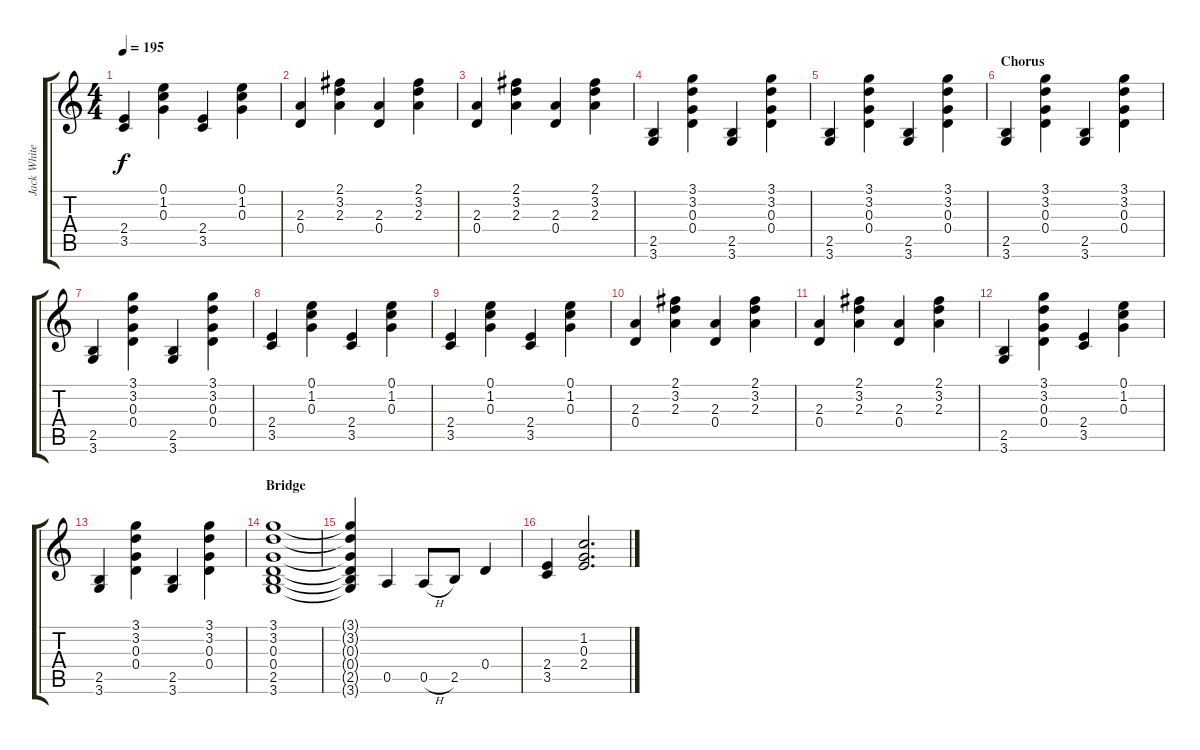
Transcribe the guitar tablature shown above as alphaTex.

\track ("Jack White" "Jack White") {instrument acousticguitarsteel}
\staff {score tabs}
\tuning (E4 B3 G3 D3 A2 E2) {hide}
\ts (4 4)
\tempo 195
\clef g2
\ks c
(2.4 3.5).4{dy f} (0.1 1.2 0.3).4 (2.4 3.5).4 (0.1 1.2 0.3).4 |
(2.3 0.4).4 (2.1 3.2 2.3).4 (2.3 0.4).4 (2.1 3.2 2.3).4 |
(2.3 0.4).4 (2.1 3.2 2.3).4 (2.3 0.4).4 (2.1 3.2 2.3).4 |
(2.5 3.6).4 (3.1 3.2 0.3 0.4).4 (2.5 3.6).4 (3.1 3.2 0.3 0.4).4 |
(2.5 3.6).4 (3.1 3.2 0.3 0.4).4 (2.5 3.6).4 (3.1 3.2 0.3 0.4).4 |
\section ("" "Chorus")
(2.5 3.6).4 (3.1 3.2 0.3 0.4).4 (2.5 3.6).4 (3.1 3.2 0.3 0.4).4 |
(2.5 3.6).4 (3.1 3.2 0.3 0.4).4 (2.5 3.6).4 (3.1 3.2 0.3 0.4).4 |
(2.4 3.5).4 (0.1 1.2 0.3).4 (2.4 3.5).4 (0.1 1.2 0.3).4 |
(2.4 3.5).4 (0.1 1.2 0.3).4 (2.4 3.5).4 (0.1 1.2 0.3).4 |
(2.3 0.4).4 (2.1 3.2 2.3).4 (2.3 0.4).4 (2.1 3.2 2.3).4 |
(2.3 0.4).4 (2.1 3.2 2.3).4 (2.3 0.4).4 (2.1 3.2 2.3).4 |
(2.5 3.6).4 (3.1 3.2 0.3 0.4).4 (2.4 3.5).4 (0.1 1.2 0.3).4 |
(2.5 3.6).4 (3.1 3.2 0.3 0.4).4 (2.5 3.6).4 (3.1 3.2 0.3 0.4).4 |
\section ("" "Bridge")
(3.1 3.2 0.3 0.4 2.5 3.6).1 |
(3.1{t} 3.2{t} 0.3{t} 0.4{t} 2.5{t} 3.6{t}).4 0.5.4 0.5{h}.8 2.5.8 0.4.4 |
(2.4 3.5).4 (1.2 0.3 2.4).2{d}
